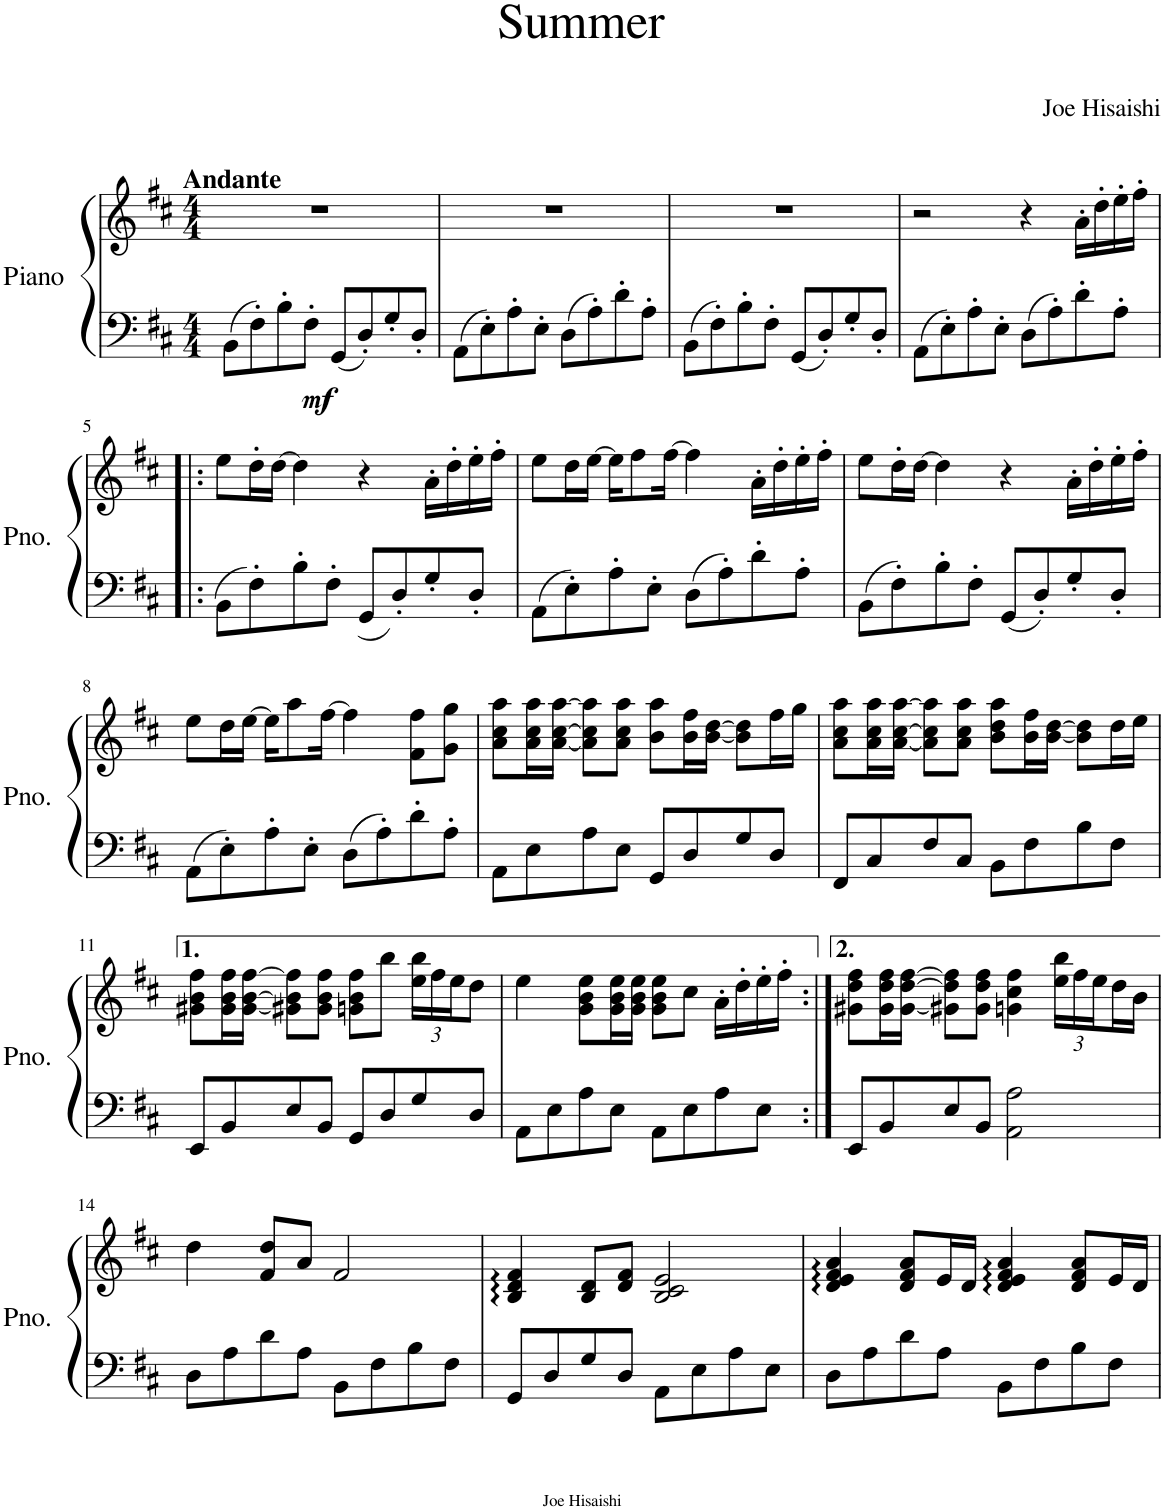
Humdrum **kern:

**kern	**kern	**dynam
*part1	*part1	*part1
*staff2	*staff1	*staff1/2
*I"Piano	*	*
*I'Pno.	*	*
*clefF4	*clefG2	*
*k[f#c#]	*k[f#c#]	*
*M4/4	*M4/4	*
=1	=1	=1
!	!LO:TX:a:B:t=Andante	!
!	!	!LO:DY:b=2
8BB\L	1r	mf
8F#'\	.	.
8B'\	.	.
8F#'\J	.	.
8GG/L	.	.
8D'/	.	.
8G'/	.	.
8D'/J	.	.
=2	=2	=2
8AA\L	1r	.
8E'\	.	.
8A'\	.	.
8E'\J	.	.
8D\L	.	.
8A'\	.	.
8d'\	.	.
8A'\J	.	.
=3	=3	=3
8BB\L	1r	.
8F#'\	.	.
8B'\	.	.
8F#'\J	.	.
8GG/L	.	.
8D'/	.	.
8G'/	.	.
8D'/J	.	.
=4	=4	=4
8AA\L	2r	.
8E'\	.	.
8A'\	.	.
8E'\J	.	.
8D\L	4r	.
8A'\	.	.
8d'\	16a'\LL	.
.	16dd'\	.
8A'\J	16ee'\	.
.	16ff#'\JJ	.
!!LO:LB:g=z
=5!|:	=5!|:	=5!|:
8BB\L	8ee\L	.
8F#'\	16dd'\L	.
.	[16dd\JJ	.
8B'\	4dd\]	.
8F#'\J	.	.
8GG/L	4r	.
8D'/	.	.
8G'/	16a'\LL	.
.	16dd'\	.
8D'/J	16ee'\	.
.	16ff#'\JJ	.
=6	=6	=6
8AA\L	8ee\L	.
8E'\	16dd\L	.
.	[16ee\JJ	.
8A'\	16ee\KL]	.
.	8ff#\	.
8E'\J	.	.
.	[16ff#\Jk	.
8D\L	4ff#\]	.
8A'\	.	.
8d'\	16a'\LL	.
.	16dd'\	.
8A'\J	16ee'\	.
.	16ff#'\JJ	.
=7	=7	=7
8BB\L	8ee\L	.
8F#'\	16dd'\L	.
.	[16dd\JJ	.
8B'\	4dd\]	.
8F#'\J	.	.
8GG/L	4r	.
8D'/	.	.
8G'/	16a'\LL	.
.	16dd'\	.
8D'/J	16ee'\	.
.	16ff#'\JJ	.
!!LO:LB:g=z
=8	=8	=8
8AA\L	8ee\L	.
8E'\	16dd\L	.
.	[16ee\JJ	.
8A'\	16ee\KL]	.
.	8aa\	.
8E'\J	.	.
.	[16ff#\Jk	.
8D\L	4ff#\]	.
8A'\	.	.
8d'\	8f#\ 8ff#\L	.
8A'\J	8g\ 8gg\J	.
=9	=9	=9
8AA\L	8a\ 8cc#\ 8aa\L	.
8E\	16a\ 16cc#\ 16aa\L	.
.	[16a\ [16cc#\ [16aa\JJ	.
8A\	8a\] 8cc#\] 8aa\]L	.
8E\J	8a\ 8cc#\ 8aa\J	.
8GG/L	8b\ 8aa\L	.
8D/	16b\ 16ff#\L	.
.	[16b\ [16dd\JJ	.
8G/	8b\] 8dd\]L	.
8D/J	16ff#\L	.
.	16gg\JJ	.
=10	=10	=10
8FF#/L	8a\ 8cc#\ 8aa\L	.
8C#/	16a\ 16cc#\ 16aa\L	.
.	[16a\ [16cc#\ [16aa\JJ	.
8F#/	8a\] 8cc#\] 8aa\]L	.
8C#/J	8a\ 8cc#\ 8aa\J	.
8BB\L	8b\ 8dd\ 8aa\L	.
8F#\	16b\ 16ff#\L	.
.	[16b\ [16dd\JJ	.
8B\	8b\] 8dd\]L	.
8F#\J	16dd\L	.
.	16ee\JJ	.
!!LO:LB:g=z
=11	=11	=11
8EE/L	8g#X\ 8b\ 8ff#\L	.
8BB/	16g#\ 16b\ 16ff#\L	.
.	[16g#\ [16b\ [16ff#\JJ	.
8E/	8g#X\] 8b\] 8ff#\]L	.
8BB/J	8g#\ 8b\ 8ff#\J	.
8GG/L	8gn\ 8b\ 8ff#\L	.
8D/	8bb\J	.
*	*Xbrackettup	*
8G/	24ee\ 24bb\LL	.
.	24ff#\	.
.	24ee\J	.
8D/J	8dd\J	.
=12	=12	=12
8AA\L	4ee\	.
8E\	.	.
8A\	8g\ 8b\ 8ee\L	.
8E\J	16g\ 16b\ 16ee\L	.
.	16g\ 16b\ 16ee\JJ	.
8AA\L	8g\ 8b\ 8ee\L	.
8E\	8cc#\J	.
8A\	16a'\LL	.
.	16dd'\	.
8E\J	16ee'\	.
.	16ff#'\JJ	.
=13:|!	=13:|!	=13:|!
8EE/L	8g#X\ 8dd\ 8ff#\L	.
8BB/	16g#\ 16dd\ 16ff#\L	.
.	[16g#\ [16dd\ [16ff#\JJ	.
8E/	8g#X\] 8dd\] 8ff#\]L	.
8BB/J	8g#\ 8dd\ 8ff#\J	.
2AA\ 2A\	4gn\ 4cc#\ 4ff#\	.
.	24ee\ 24bb\LL	.
.	24ff#\	.
.	24ee\	.
.	16dd\	.
.	16b\JJ	.
!!LO:LB:g=z
=14	=14	=14
8D\L	4dd\	.
8A\	.	.
8d\	8f#/ 8dd/L	.
8A\J	8a/J	.
8BB\L	2f#/	.
8F#\	.	.
8B\	.	.
8F#\J	.	.
=15	=15	=15
8GG/L	4B/ 4d/ 4f#/	.
8D/	.	.
8G/	8B/ 8d/L	.
8D/J	8d/ 8f#/J	.
8AA\L	2B/ 2c#/ 2e/	.
8E\	.	.
8A\	.	.
8E\J	.	.
=16	=16	=16
8D\L	4d/ 4e/ 4f#/ 4a/	.
8A\	.	.
8d\	8d/ 8f#/ 8a/L	.
8A\J	16e/L	.
.	16d/JJ	.
8BB\L	4d/ 4e/ 4f#/ 4a/	.
8F#\	.	.
8B\	8d/ 8f#/ 8a/L	.
8F#\J	16e/L	.
.	16d/JJ	.
=	=	=
*-	*-	*-
